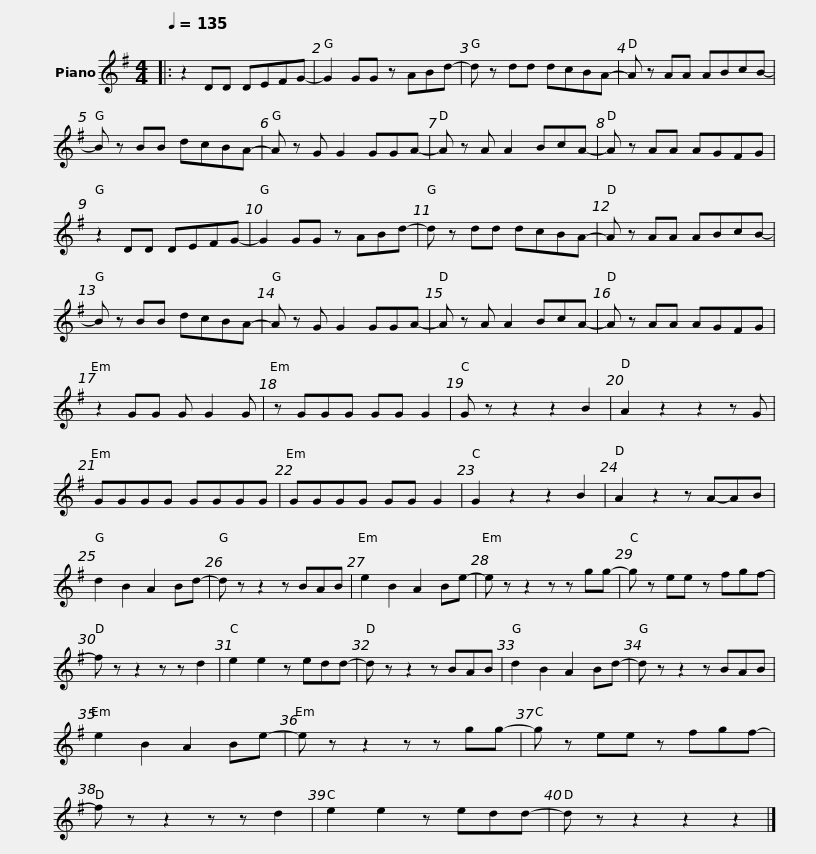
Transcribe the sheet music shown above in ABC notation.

X:1
L:1/8
Q:1/4=135
M:4/4
I:linebreak $
K:G
V:1 treble
V:1
|: z2 DD DEFG- | G2 GG z ABd- | d z dd dcBA- | A z AA ABcB- | B z BB dcBA- |$ %5
 A z G G2 GGA- | A z A A2 BcA- | A z AA AGFG | z2 DD DEFG- | G2 GG z ABd- |$ %10
 d z dd dcBA- | A z AA ABcB- | B z BB dcBA- | A z G G2 GGA- | A z A A2 BcA- |$ %15
 A z AA AGFG | z2 GG G G2 G | z GGG GG G2 | G z z2 z2 B2 | A2 z2 z2 z G | %20
 GGGG GGGG |$ GGGG GG G2 | G2 z2 z2 B2 | A2 z2 z A-AB | d2 B2 A2 Bd- | %25
 d z z2 z BAB | e2 B2 A2 Be- | e z z2 z z gg- |$ g z ee z fgf- | f z z2 z z d2 | %30
 e2 e2 z edd- | d z z2 z BAB | d2 B2 A2 Bd- | d z z2 z BAB | e2 B2 A2 Be- |$ %35
 e z z2 z z gg- | g z ee z fgf- | f z z2 z z d2 | e2 e2 z edd- | d z z2 z2 z2 |] %40
